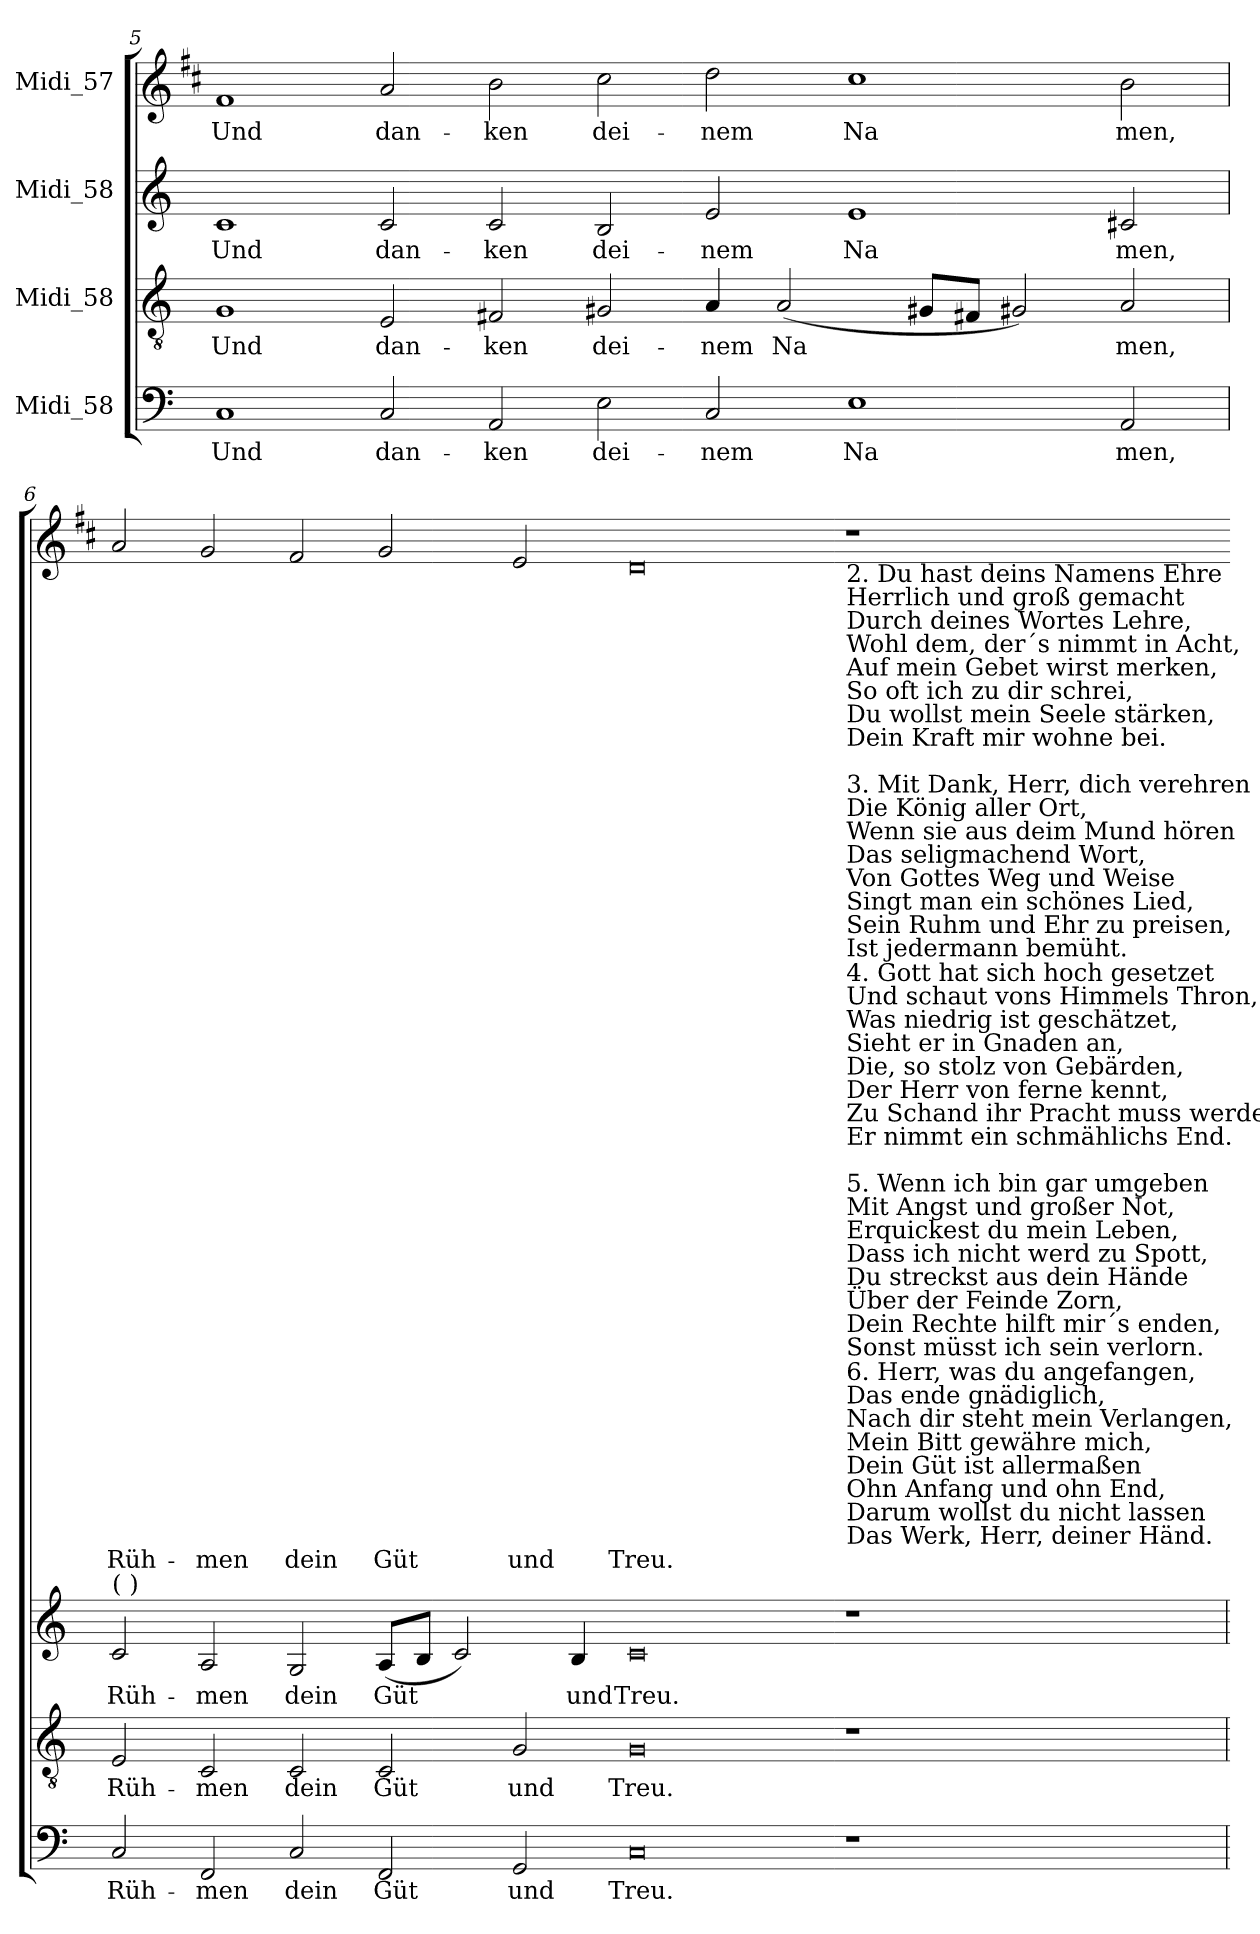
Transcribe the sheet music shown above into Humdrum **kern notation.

**kern	**text	**kern	**text	**kern	**text	**kern	**text
*part4	*part4	*part3	*part3	*part2	*part2	*part1	*part1
*staff4	*staff4	*staff3	*staff3	*staff2	*staff2	*staff1	*staff1
*I"Midi_58	*	*I"Midi_58	*	*I"Midi_58	*	*I"Midi_57	*
!!LO:LB:g=z
*clefF4	*	*clefGv2	*	*clefG2	*	*clefG2	*
*	*	*	*	*	*	*ITrd1c2	*
*k[]	*	*k[]	*	*k[]	*	*k[]	*
*C:	*	*C:	*	*C:	*	*C:	*
=5	=5	=5	=5	=5	=5	=5	=5
!	!LO:LY:b	!	!LO:LY:b	!	!LO:LY:b	!	!LO:LY:b
1C	Und	1G	Und	1c	Und	1e	Und
!	!LO:LY:b	!	!LO:LY:b	!	!LO:LY:b	!	!LO:LY:b
2C	dan-	2E	dan-	2c	dan-	2g	dan-
!	!LO:LY:b	!	!LO:LY:b	!	!LO:LY:b	!	!LO:LY:b
2AA	-ken	2F#X	-ken	2c	-ken	2a	-ken
!	!LO:LY:b	!	!LO:LY:b	!	!LO:LY:b	!	!LO:LY:b
2E	dei-	2G#X	dei-	2B	dei-	2b	dei-
!	!LO:LY:b	!	!LO:LY:b	!	!LO:LY:b	!	!LO:LY:b
2C	-nem	4A	-nem	2e	-nem	2cc	-nem
!	!	!	!LO:LY:b	!	!	!	!
.	.	(<2A	Na	.	.	.	.
!	!LO:LY:b	!	!	!	!LO:LY:b	!	!LO:LY:b
1E	Na	.	.	1e	Na	1b	Na
.	.	8G#XL	.	.	.	.	.
.	.	8F#XJ	.	.	.	.	.
.	.	2G#X)	.	.	.	.	.
!	!LO:LY:b	!	!LO:LY:b	!	!LO:LY:b	!	!LO:LY:b
2AA	men,	2A	men,	2c#X	men,	2a	men,
=6	=6	=6	=6	=6	=6	=6	=6
!	!	!	!	!LO:TX:a:t=(  )	!	!	!
!	!LO:LY:b	!	!LO:LY:b	!	!LO:LY:b	!	!LO:LY:b
2C	Rüh-	2E	Rüh-	2c	Rüh-	2g	Rüh-
!	!LO:LY:b	!	!LO:LY:b	!	!LO:LY:b	!	!LO:LY:b
2FF	-men	2C	-men	2A	-men	2f	-men
!	!LO:LY:b	!	!LO:LY:b	!	!LO:LY:b	!	!LO:LY:b
2C	dein	2C	dein	2G	dein	2e	dein
!	!LO:LY:b	!	!LO:LY:b	!	!LO:LY:b	!	!LO:LY:b
2FF	Güt	2C	Güt	(<8AL	Güt	2f	Güt
.	.	.	.	8BJ	.	.	.
.	.	.	.	2c)	.	.	.
!	!LO:LY:b	!	!LO:LY:b	!	!	!	!LO:LY:b
2GG	und	2G	und	.	.	2d	und
!	!	!	!	!	!LO:LY:b	!	!
.	.	.	.	4B	und	.	.
!	!LO:LY:b	!	!LO:LY:b	!	!LO:LY:b	!	!LO:LY:b
0C	Treu.	0G	Treu.	0c	Treu.	0c	Treu.
!!LO:LB:g=z
=7-	=7-	=7-	=7-	=7-	=7-	=7-	=7-
!	!	!	!	!	!	!LO:TX:b:t=2. Du hast deins Namens Ehre\nHerrlich und groß gemacht\nDurch deines Wortes Lehre,\nWohl dem, der´s nimmt in Acht,\nAuf mein Gebet wirst merken,\nSo oft ich zu dir schrei,\nDu wollst mein Seele stärken,\nDein Kraft mir wohne bei.\n\n3. Mit Dank, Herr, dich verehren\nDie König aller Ort,\nWenn sie aus deim Mund hören\nDas seligmachend Wort,\nVon Gottes Weg und Weise\nSingt man ein schönes Lied,\nSein Ruhm und Ehr zu preisen,\nIst jedermann bemüht.	!
!	!	!	!	!	!	!LO:TX:b:t=4. Gott hat sich hoch gesetzet\nUnd schaut vons Himmels Thron,\nWas niedrig ist geschätzet,\nSieht er in Gnaden an,\nDie, so stolz von Gebärden,\nDer Herr von ferne kennt,\nZu Schand ihr Pracht muss werden,\nEr nimmt ein schmählichs End.\n\n5. Wenn ich bin gar umgeben\nMit Angst und großer Not,\nErquickest du mein Leben,\nDass ich nicht werd zu Spott,\nDu streckst aus dein Hände\nÜber der Feinde Zorn,\nDein Rechte hilft mir´s enden,\nSonst müsst ich sein verlorn.	!
!	!	!	!	!	!	!LO:TX:b:t=6. Herr, was du angefangen,\nDas ende gnädiglich,\nNach dir steht mein Verlangen,\nMein Bitt gewähre mich,\nDein Güt ist allermaßen\nOhn Anfang und ohn End,\nDarum wollst du nicht lassen\nDas Werk, Herr, deiner Händ.	!
1r	.	1r	.	1r	.	1r	.
=	=-	=	=-	=	=-	=-	=-
*-	*-	*-	*-	*-	*-	*-	*-
